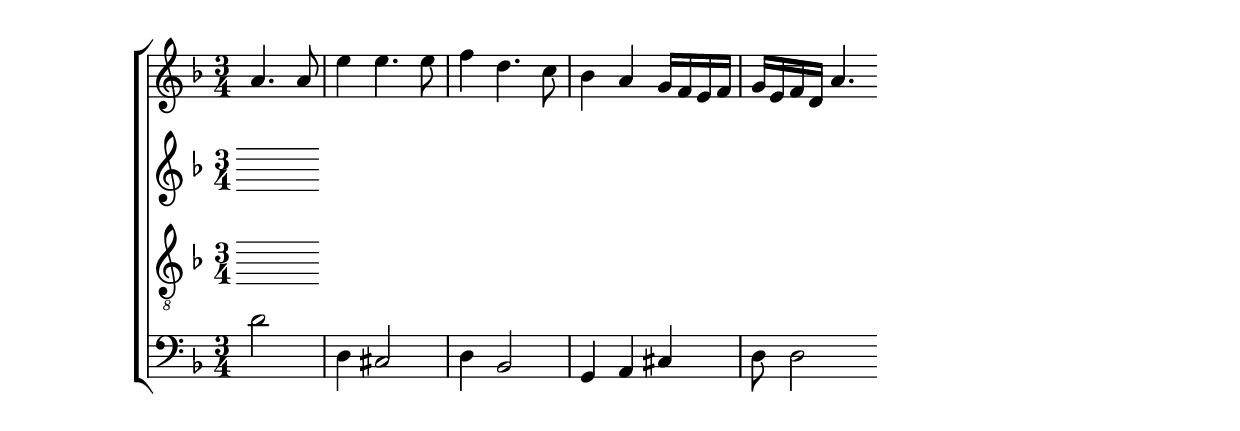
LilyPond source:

global = {
  \key d \minor
  \time 3/4
  \dynamicUp
}
sopranonotes = \relative c'' {
\partial2 a4. a8 e'4 e4. e8 f4 d4. c8 bes4 a g16 f e f g e f d a'4.
}
sopranowords = \lyricmode { }
altonotes = \relative c'' {
 
}
altowords = \lyricmode { }
tenornotes = {
  \clef "G_8"

}
tenorwords = \lyricmode { }
bassnotes = {
  \clef bass
d'2 d4 cis2 d4 bes,2 g,4 a, cis d8 d2
}
basswords = \lyricmode { }

\score {
  \new ChoirStaff <<
    \new Staff <<
      \new Voice = "soprano" <<
        \global
        \sopranonotes
      >>
      \lyricsto "soprano" \new Lyrics \sopranowords
    >>
    \new Staff <<
      \new Voice = "alto" <<
        \global
        \altonotes
      >>
      \lyricsto "alto" \new Lyrics \altowords
    >>
    \new Staff <<
      \new Voice = "tenor" <<
        \global
        \tenornotes
      >>
      \lyricsto "tenor" \new Lyrics \tenorwords
    >>
    \new Staff <<
      \new Voice = "bass" <<
        \global
        \bassnotes
      >>
      \lyricsto "bass" \new Lyrics \basswords
    >>

  >>
      \midi{}
    \layout{}
}